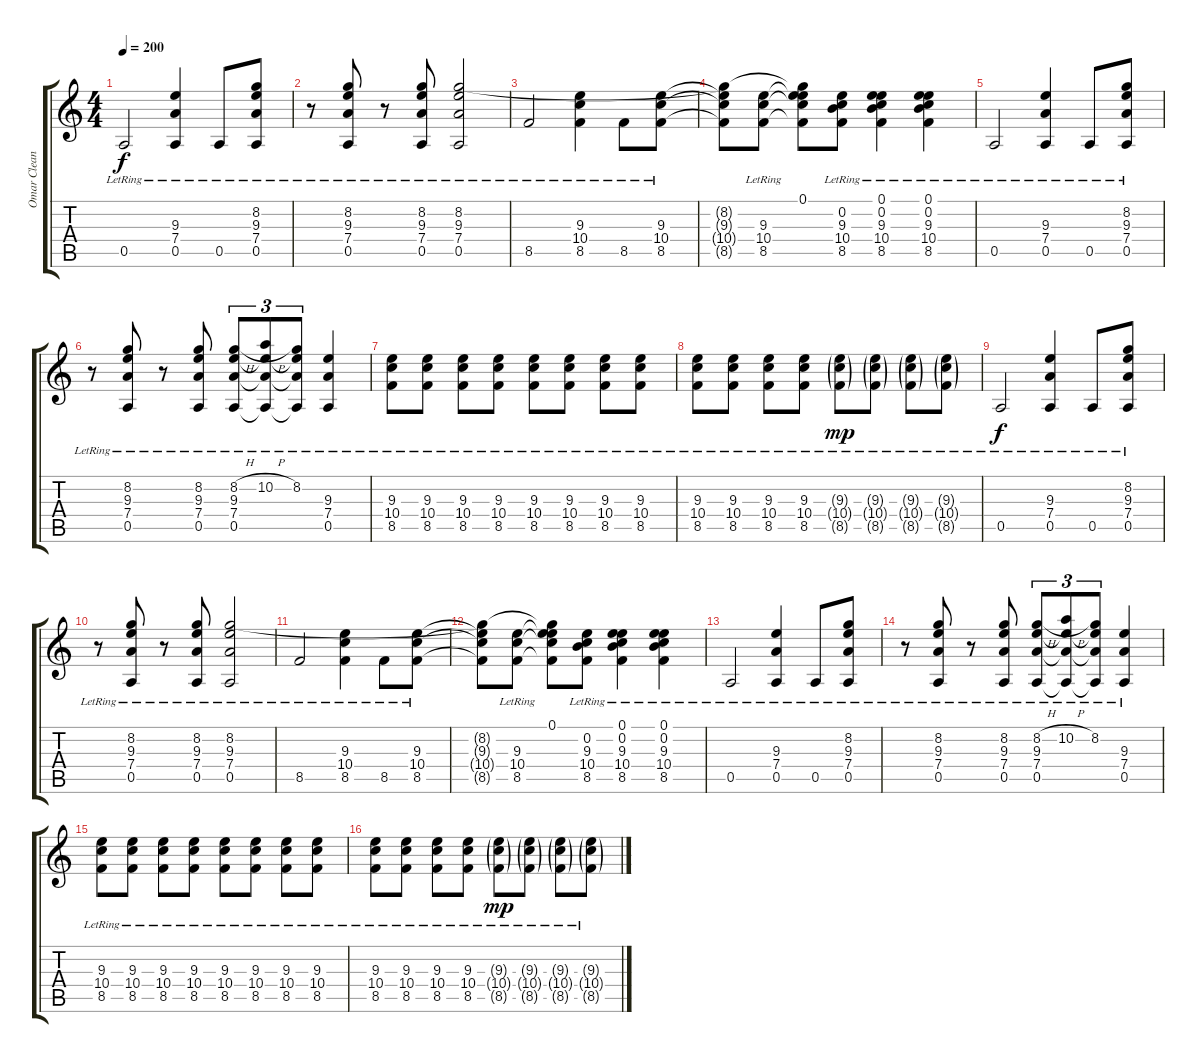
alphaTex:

\track ("Omar Clean" "Omar Clean") {instrument electricguitarclean}
\staff {score tabs}
\tuning (E4 B3 G3 D3 A2 D2) {hide}
\ts (4 4)
\tempo 200
\clef g2
\ks c
0.5{lr}.2{dy f} (9.3{lr} 7.4{lr} 0.5{lr}).4 0.5{lr}.8 (8.2{lr} 9.3{lr} 7.4{lr} 0.5{lr}).8 |
r.8 (8.2{lr} 9.3{lr} 7.4{lr} 0.5{lr}).8 r.8 (8.2{lr} 9.3{lr} 7.4{lr} 0.5{lr}).8 (8.2{lr} 9.3{lr} 7.4{lr} 0.5{lr}).2 |
8.5{lr}.2 (9.3{lr} 10.4{lr} 8.5{lr}).4 8.5{lr}.8 (9.3{lr} 10.4{lr} 8.5{lr}).8 |
(8.2{t} 9.3{t} 10.4{t} 8.5{t}).8 (9.3{lr} 10.4{lr} 8.5{lr}).8 (0.1 8.2{t} 9.3{t} 10.4{t} 8.5{t}).8 (0.2{lr} 9.3{lr} 10.4{lr} 8.5{lr}).8 (0.1{lr} 0.2{lr} 9.3{lr} 10.4{lr} 8.5{lr}).4 (0.1{lr} 0.2{lr} 9.3{lr} 10.4{lr} 8.5{lr}).4 |
0.5{lr}.2 (9.3{lr} 7.4{lr} 0.5{lr}).4 0.5{lr}.8 (8.2{lr} 9.3{lr} 7.4{lr} 0.5{lr}).8 |
r.8 (8.2{lr} 9.3{lr} 7.4{lr} 0.5{lr}).8 r.8 (8.2{lr} 9.3{lr} 7.4{lr} 0.5{lr}).8 (8.2{h lr} 9.3{lr} 7.4{lr} 0.5{lr}).8{tu (3 2)} (10.2{h lr} 9.3{t} 7.4{t} 0.5{t}).8{tu (3 2)} (8.2{lr} 9.3{t} 7.4{t} 0.5{t}).8{tu (3 2)} (9.3{lr} 7.4{lr} 0.5{lr}).4 |
(9.3{lr} 10.4{lr} 8.5{lr}).8 (9.3{lr} 10.4{lr} 8.5{lr}).8 (9.3{lr} 10.4{lr} 8.5{lr}).8 (9.3{lr} 10.4{lr} 8.5{lr}).8 (9.3{lr} 10.4{lr} 8.5{lr}).8 (9.3{lr} 10.4{lr} 8.5{lr}).8 (9.3{lr} 10.4{lr} 8.5{lr}).8 (9.3{lr} 10.4{lr} 8.5{lr}).8 |
(9.3{lr} 10.4{lr} 8.5{lr}).8 (9.3{lr} 10.4{lr} 8.5{lr}).8 (9.3{lr} 10.4{lr} 8.5{lr}).8 (9.3{lr} 10.4{lr} 8.5{lr}).8 (9.3{g lr} 10.4{g lr} 8.5{g lr}).8{dy mp} (9.3{g lr} 10.4{g lr} 8.5{g lr}).8 (9.3{g lr} 10.4{g lr} 8.5{g lr}).8 (9.3{g lr} 10.4{g lr} 8.5{g lr}).8 |
0.5{lr}.2{dy f} (9.3{lr} 7.4{lr} 0.5{lr}).4 0.5{lr}.8 (8.2{lr} 9.3{lr} 7.4{lr} 0.5{lr}).8 |
r.8 (8.2{lr} 9.3{lr} 7.4{lr} 0.5{lr}).8 r.8 (8.2{lr} 9.3{lr} 7.4{lr} 0.5{lr}).8 (8.2{lr} 9.3{lr} 7.4{lr} 0.5{lr}).2 |
8.5{lr}.2 (9.3{lr} 10.4{lr} 8.5{lr}).4 8.5{lr}.8 (9.3{lr} 10.4{lr} 8.5{lr}).8 |
(8.2{t} 9.3{t} 10.4{t} 8.5{t}).8 (9.3{lr} 10.4{lr} 8.5{lr}).8 (0.1 8.2{t} 9.3{t} 10.4{t} 8.5{t}).8 (0.2{lr} 9.3{lr} 10.4{lr} 8.5{lr}).8 (0.1{lr} 0.2{lr} 9.3{lr} 10.4{lr} 8.5{lr}).4 (0.1{lr} 0.2{lr} 9.3{lr} 10.4{lr} 8.5{lr}).4 |
0.5{lr}.2 (9.3{lr} 7.4{lr} 0.5{lr}).4 0.5{lr}.8 (8.2{lr} 9.3{lr} 7.4{lr} 0.5{lr}).8 |
r.8 (8.2{lr} 9.3{lr} 7.4{lr} 0.5{lr}).8 r.8 (8.2{lr} 9.3{lr} 7.4{lr} 0.5{lr}).8 (8.2{h lr} 9.3{lr} 7.4{lr} 0.5{lr}).8{tu (3 2)} (10.2{h lr} 9.3{t} 7.4{t} 0.5{t}).8{tu (3 2)} (8.2{lr} 9.3{t} 7.4{t} 0.5{t}).8{tu (3 2)} (9.3{lr} 7.4{lr} 0.5{lr}).4 |
(9.3{lr} 10.4{lr} 8.5{lr}).8 (9.3{lr} 10.4{lr} 8.5{lr}).8 (9.3{lr} 10.4{lr} 8.5{lr}).8 (9.3{lr} 10.4{lr} 8.5{lr}).8 (9.3{lr} 10.4{lr} 8.5{lr}).8 (9.3{lr} 10.4{lr} 8.5{lr}).8 (9.3{lr} 10.4{lr} 8.5{lr}).8 (9.3{lr} 10.4{lr} 8.5{lr}).8 |
(9.3{lr} 10.4{lr} 8.5{lr}).8 (9.3{lr} 10.4{lr} 8.5{lr}).8 (9.3{lr} 10.4{lr} 8.5{lr}).8 (9.3{lr} 10.4{lr} 8.5{lr}).8 (9.3{g lr} 10.4{g lr} 8.5{g lr}).8{dy mp} (9.3{g lr} 10.4{g lr} 8.5{g lr}).8 (9.3{g lr} 10.4{g lr} 8.5{g lr}).8 (9.3{g lr} 10.4{g lr} 8.5{g lr}).8
